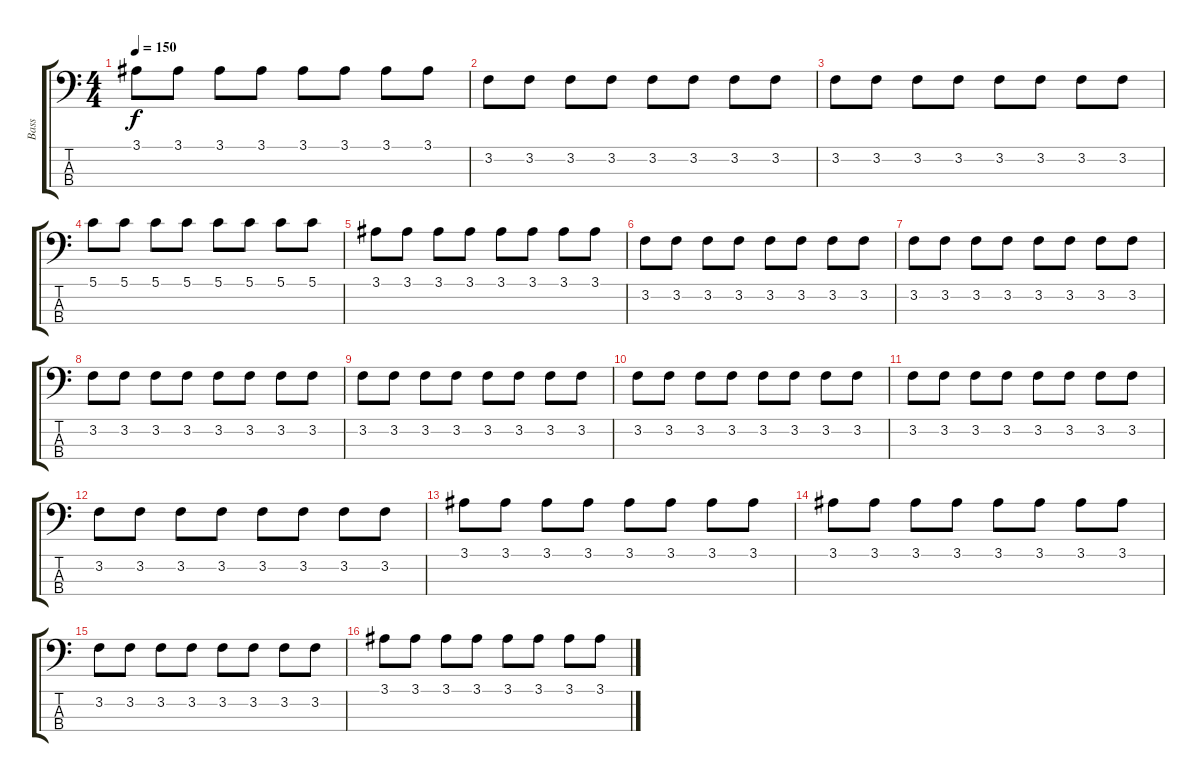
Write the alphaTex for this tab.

\track ("Bass" "Bass") {instrument electricbasspick}
\staff {score tabs}
\tuning (G2 D2 A1 E1) {hide}
\ts (4 4)
\tempo 150
\clef f4
\ks c
3.1.8{dy f} 3.1.8 3.1.8 3.1.8 3.1.8 3.1.8 3.1.8 3.1.8 |
3.2.8 3.2.8 3.2.8 3.2.8 3.2.8 3.2.8 3.2.8 3.2.8 |
3.2.8 3.2.8 3.2.8 3.2.8 3.2.8 3.2.8 3.2.8 3.2.8 |
5.1.8 5.1.8 5.1.8 5.1.8 5.1.8 5.1.8 5.1.8 5.1.8 |
3.1.8 3.1.8 3.1.8 3.1.8 3.1.8 3.1.8 3.1.8 3.1.8 |
3.2.8 3.2.8 3.2.8 3.2.8 3.2.8 3.2.8 3.2.8 3.2.8 |
3.2.8 3.2.8 3.2.8 3.2.8 3.2.8 3.2.8 3.2.8 3.2.8 |
3.2.8 3.2.8 3.2.8 3.2.8 3.2.8 3.2.8 3.2.8 3.2.8 |
3.2.8 3.2.8 3.2.8 3.2.8 3.2.8 3.2.8 3.2.8 3.2.8 |
3.2.8 3.2.8 3.2.8 3.2.8 3.2.8 3.2.8 3.2.8 3.2.8 |
3.2.8 3.2.8 3.2.8 3.2.8 3.2.8 3.2.8 3.2.8 3.2.8 |
3.2.8 3.2.8 3.2.8 3.2.8 3.2.8 3.2.8 3.2.8 3.2.8 |
3.1.8 3.1.8 3.1.8 3.1.8 3.1.8 3.1.8 3.1.8 3.1.8 |
3.1.8 3.1.8 3.1.8 3.1.8 3.1.8 3.1.8 3.1.8 3.1.8 |
3.2.8 3.2.8 3.2.8 3.2.8 3.2.8 3.2.8 3.2.8 3.2.8 |
3.1.8 3.1.8 3.1.8 3.1.8 3.1.8 3.1.8 3.1.8 3.1.8
